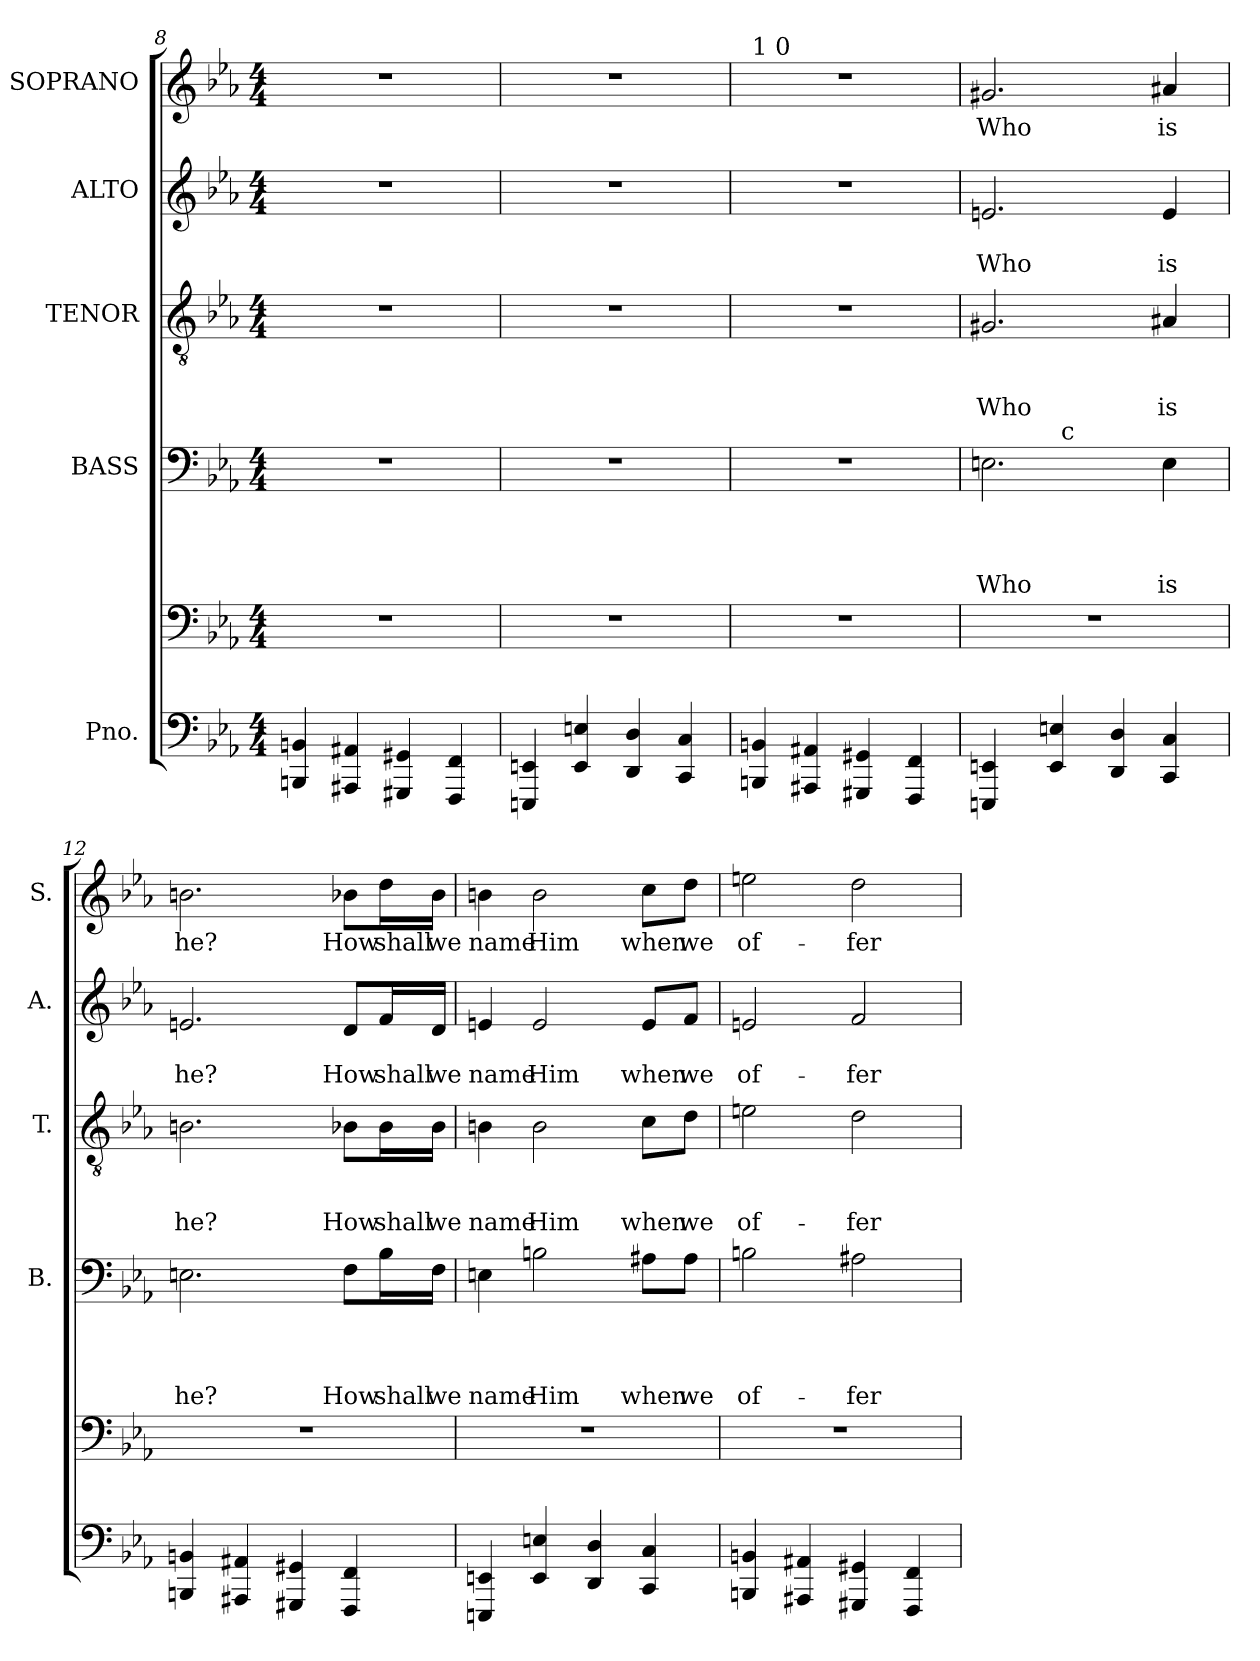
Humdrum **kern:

**kern	**kern	**kern	**text	**text	**text	**text	**kern	**text	**text	**text	**kern	**text	**text	**kern	**text
*part5	*part5	*part4	*part4	*part4	*part4	*part4	*part3	*part3	*part3	*part3	*part2	*part2	*part2	*part1	*part1
*staff6	*staff5	*staff4	*staff4	*staff4	*staff4	*staff4	*staff3	*staff3	*staff3	*staff3	*staff2	*staff2	*staff2	*staff1	*staff1
*I"Pno.	*	*I"BASS	*	*	*	*	*I"TENOR	*	*	*	*I"ALTO	*	*	*I"SOPRANO	*
*	*	*I'B.	*	*	*	*	*I'T.	*	*	*	*I'A.	*	*	*I'S.	*
*clefF4	*clefF4	*clefF4	*	*	*	*	*clefGv2	*	*	*	*clefG2	*	*	*clefG2	*
*k[b-e-a-]	*k[b-e-a-]	*k[b-e-a-]	*	*	*	*	*k[b-e-a-]	*	*	*	*k[b-e-a-]	*	*	*k[b-e-a-]	*
*E-:	*E-:	*E-:	*	*	*	*	*E-:	*	*	*	*E-:	*	*	*E-:	*
*M4/4	*M4/4	*M4/4	*	*	*	*	*M4/4	*	*	*	*M4/4	*	*	*M4/4	*
=8	=8	=8	=8	=8	=8	=8	=8	=8	=8	=8	=8	=8	=8	=8	=8
4BBBn/ 4BBn/	1r	1r	.	.	.	.	1r	.	.	.	1r	.	.	1r	.
4AAA#X/ 4AA#X/	.	.	.	.	.	.	.	.	.	.	.	.	.	.	.
4GGG#X/ 4GG#X/	.	.	.	.	.	.	.	.	.	.	.	.	.	.	.
4FFF/ 4FF/	.	.	.	.	.	.	.	.	.	.	.	.	.	.	.
=9	=9	=9	=9	=9	=9	=9	=9	=9	=9	=9	=9	=9	=9	=9	=9
4EEEn/ 4EEn/	1r	1r	.	.	.	.	1r	.	.	.	1r	.	.	1r	.
4EE/ 4En/	.	.	.	.	.	.	.	.	.	.	.	.	.	.	.
4DD/ 4D/	.	.	.	.	.	.	.	.	.	.	.	.	.	.	.
4CC/ 4C/	.	.	.	.	.	.	.	.	.	.	.	.	.	.	.
!!LO:LB:g=z
=10	=10	=10	=10	=10	=10	=10	=10	=10	=10	=10	=10	=10	=10	=10	=10
!	!	!	!	!	!	!	!	!	!	!	!	!	!	!LO:TX:a:t=1 0	!
4BBBn/ 4BBn/	1r	1r	.	.	.	.	1r	.	.	.	1r	.	.	1r	.
4AAA#X/ 4AA#X/	.	.	.	.	.	.	.	.	.	.	.	.	.	.	.
4GGG#X/ 4GG#X/	.	.	.	.	.	.	.	.	.	.	.	.	.	.	.
4FFF/ 4FF/	.	.	.	.	.	.	.	.	.	.	.	.	.	.	.
=11	=11	=11	=11	=11	=11	=11	=11	=11	=11	=11	=11	=11	=11	=11	=11
!	!	!LO:TX:a:t=c	!	!	!	!	!	!	!	!	!	!	!	!	!
!	!	!	!	!	!	!LO:LY:b	!	!	!	!LO:LY:b	!	!	!LO:LY:b	!	!LO:LY:b
*	*	*^	*	*	*	*	*	*	*	*	*	*	*	*	*
4EEEn/ 4EEn/	1r	2.En\	6ryy	.	.	.	Who	2.G#X/	.	.	Who	2.en/	.	Who	2.g#X/	Who
.	.	.	12ryy	.	.	.	.	.	.	.	.	.	.	.	.	.
4EE/ 4En/	.	.	48ryy	.	.	.	.	.	.	.	.	.	.	.	.	.
!	!	!	!LO:TX:a:t=c	!	!	!	!	!	!	!	!	!	!	!	!	!
.	.	.	3%2ryy	.	.	.	.	.	.	.	.	.	.	.	.	.
4DD/ 4D/	.	.	.	.	.	.	.	.	.	.	.	.	.	.	.	.
!	!	!	!	!	!	!	!LO:LY:b	!	!	!	!LO:LY:b	!	!	!LO:LY:b	!	!LO:LY:b
4CC/ 4C/	.	4E\	.	.	.	.	is	4A#X/	.	.	is	4e/	.	is	4a#X/	is
.	.	.	24.ryy	.	.	.	.	.	.	.	.	.	.	.	.	.
=12	=12	=12	=12	=12	=12	=12	=12	=12	=12	=12	=12	=12	=12	=12	=12	=12
!	!	!	!	!	!	!	!LO:LY:b	!	!	!	!LO:LY:b	!	!	!LO:LY:b	!	!LO:LY:b
*	*	*v	*v	*	*	*	*	*	*	*	*	*	*	*	*	*
4BBBn/ 4BBn/	1r	2.En\	.	.	.	he?	2.Bn\	.	.	he?	2.en/	.	he?	2.bn\	he?
4AAA#X/ 4AA#X/	.	.	.	.	.	.	.	.	.	.	.	.	.	.	.
4GGG#X/ 4GG#X/	.	.	.	.	.	.	.	.	.	.	.	.	.	.	.
!	!	!	!	!	!	!LO:LY:b	!	!	!	!LO:LY:b	!	!	!LO:LY:b	!	!LO:LY:b
4FFF/ 4FF/	.	8F\L	.	.	.	How	8B-X\L	.	.	How	8d/L	.	How	8b-X\L	How
!	!	!	!	!	!	!LO:LY:b	!	!	!	!LO:LY:b	!	!	!LO:LY:b	!	!LO:LY:b
.	.	16B-\L	.	.	.	shall	16B-\L	.	.	shall	16f/L	.	shall	16dd\L	shall
!	!	!	!	!	!	!LO:LY:b	!	!	!	!LO:LY:b	!	!	!LO:LY:b	!	!LO:LY:b
.	.	16F\JJ	.	.	.	we	16B-\JJ	.	.	we	16d/JJ	.	we	16b-\JJ	we
=13	=13	=13	=13	=13	=13	=13	=13	=13	=13	=13	=13	=13	=13	=13	=13
!	!	!	!	!	!	!LO:LY:b	!	!	!	!LO:LY:b	!	!	!LO:LY:b	!	!LO:LY:b
4EEEn/ 4EEn/	1r	4En\	.	.	.	name	4Bn\	.	.	name	4en/	.	name	4bn\	name
!	!	!	!	!	!	!LO:LY:b	!	!	!	!LO:LY:b	!	!	!LO:LY:b	!	!LO:LY:b
4EE/ 4En/	.	2Bn\	.	.	.	Him	2B\	.	.	Him	2e/	.	Him	2b\	Him
4DD/ 4D/	.	.	.	.	.	.	.	.	.	.	.	.	.	.	.
!	!	!	!	!	!	!LO:LY:b	!	!	!	!LO:LY:b	!	!	!LO:LY:b	!	!LO:LY:b
4CC/ 4C/	.	8A#X\L	.	.	.	when	8c\L	.	.	when	8e/L	.	when	8cc\L	when
!	!	!	!	!	!	!LO:LY:b	!	!	!	!LO:LY:b	!	!	!LO:LY:b	!	!LO:LY:b
.	.	8A#\J	.	.	.	we	8d\J	.	.	we	8f/J	.	we	8dd\J	we
!!LO:PB:g=z
=14	=14	=14	=14	=14	=14	=14	=14	=14	=14	=14	=14	=14	=14	=14	=14
!	!	!	!	!	!	!LO:LY:b	!	!	!	!LO:LY:b	!	!	!LO:LY:b	!	!LO:LY:b
4BBBn/ 4BBn/	1r	2Bn\	.	.	.	of-	2en\	.	.	of-	2en/	.	of-	2een\	of-
4AAA#X/ 4AA#X/	.	.	.	.	.	.	.	.	.	.	.	.	.	.	.
!	!	!	!	!	!	!LO:LY:b	!	!	!	!LO:LY:b	!	!	!LO:LY:b	!	!LO:LY:b
4GGG#X/ 4GG#X/	.	2A#X\	.	.	.	-fer	2d\	.	.	-fer	2f/	.	-fer	2dd\	-fer
4FFF/ 4FF/	.	.	.	.	.	.	.	.	.	.	.	.	.	.	.
=	=	=	=	=	=	=	=	=	=	=	=	=	=	=	=
*-	*-	*-	*-	*-	*-	*-	*-	*-	*-	*-	*-	*-	*-	*-	*-
